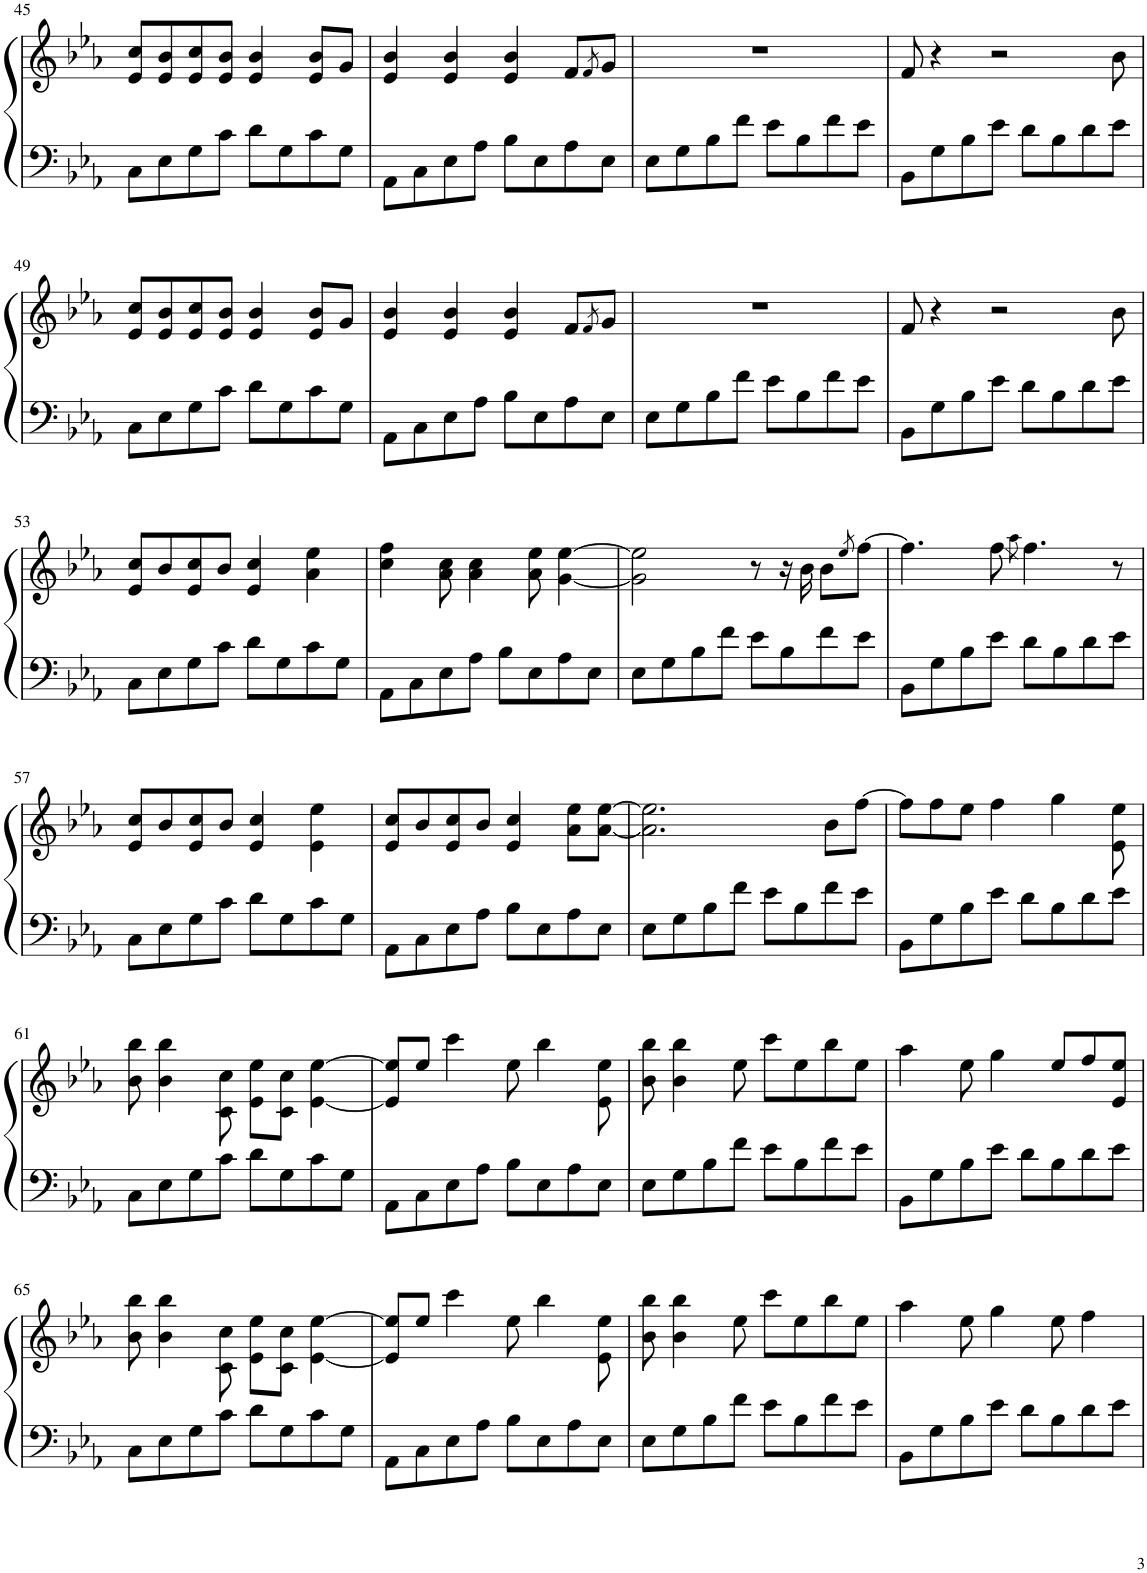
**kern	**kern
*part1	*part1
*staff2	*staff1
*I"Piano	*
*I'Pno.	*
!!LO:PB:g=z
*clefF4	*clefG2
*k[b-e-a-]	*k[b-e-a-]
*M4/4	*M4/4
=45	=45
8C\L	8e-/ 8cc/L
8E-\	8e-/ 8b-/
8G\	8e-/ 8cc/
8c\J	8e-/ 8b-/J
8d\L	4e-/ 4b-/
8G\	.
8c\	8e-/ 8b-/L
8G\J	8g/J
=46	=46
8AA-\L	4e-/ 4b-/
8C\	.
8E-\	4e-/ 4b-/
8A-\J	.
8B-\L	4e-/ 4b-/
8E-\	.
8A-\	8f/L
.	8qf/
8E-\J	8g/J
=47	=47
8E-\L	1r
8G\	.
8B-\	.
8f\J	.
8e-\L	.
8B-\	.
8f\	.
8e-\J	.
=48	=48
8BB-\L	8f/
8G\	4r
8B-\	.
8e-\J	2r
8d\L	.
8B-\	.
8d\	.
8e-\J	8b-\
!!LO:LB:g=z
=49	=49
8C\L	8e-/ 8cc/L
8E-\	8e-/ 8b-/
8G\	8e-/ 8cc/
8c\J	8e-/ 8b-/J
8d\L	4e-/ 4b-/
8G\	.
8c\	8e-/ 8b-/L
8G\J	8g/J
=50	=50
8AA-\L	4e-/ 4b-/
8C\	.
8E-\	4e-/ 4b-/
8A-\J	.
8B-\L	4e-/ 4b-/
8E-\	.
8A-\	8f/L
.	8qf/
8E-\J	8g/J
=51	=51
8E-\L	1r
8G\	.
8B-\	.
8f\J	.
8e-\L	.
8B-\	.
8f\	.
8e-\J	.
=52	=52
8BB-\L	8f/
8G\	4r
8B-\	.
8e-\J	2r
8d\L	.
8B-\	.
8d\	.
8e-\J	8b-\
!!LO:LB:g=z
=53	=53
8C\L	8e-/ 8cc/L
8E-\	8b-/
8G\	8e-/ 8cc/
8c\J	8b-/J
8d\L	4e-/ 4cc/
8G\	.
8c\	4a-\ 4ee-\
8G\J	.
=54	=54
8AA-\L	4cc\ 4ff\
8C\	.
8E-\	8a-\ 8cc\
8A-\J	4a-\ 4cc\
8B-\L	.
8E-\	8a-\ 8ee-\
8A-\	[4g\ [4ee-\
8E-\J	.
=55	=55
8E-\L	2g\] 2ee-\]
8G\	.
8B-\	.
8f\J	.
8e-\L	8r
8B-\	16r
.	16b-\
8f\	8b-\L
.	8qee-/
8e-\J	[8ff\J
=56	=56
8BB-\L	4.ff\]
8G\	.
8B-\	.
8e-\J	8ff\
.	8qaa-\
8d\L	4.ff\
8B-\	.
8d\	.
8e-\J	8r
!!LO:LB:g=z
=57	=57
8C\L	8e-/ 8cc/L
8E-\	8b-/
8G\	8e-/ 8cc/
8c\J	8b-/J
8d\L	4e-/ 4cc/
8G\	.
8c\	4e-\ 4ee-\
8G\J	.
=58	=58
8AA-\L	8e-/ 8cc/L
8C\	8b-/
8E-\	8e-/ 8cc/
8A-\J	8b-/J
8B-\L	4e-/ 4cc/
8E-\	.
8A-\	8a-\ 8ee-\L
8E-\J	[8a-\ [8ee-\J
=59	=59
8E-\L	2.a-\] 2.ee-\]
8G\	.
8B-\	.
8f\J	.
8e-\L	.
8B-\	.
8f\	8b-\L
8e-\J	[8ff\J
=60	=60
8BB-\L	8ff\L]
8G\	8ff\
8B-\	8ee-\J
8e-\J	4ff\
8d\L	.
8B-\	4gg\
8d\	.
8e-\J	8e-\ 8ee-\
!!LO:LB:g=z
=61	=61
8C\L	8b-\ 8bb-\
8E-\	4b-\ 4bb-\
8G\	.
8c\J	8c\ 8cc\
8d\L	8e-\ 8ee-\L
8G\	8c\ 8cc\J
8c\	[4e-\ [4ee-\
8G\J	.
=62	=62
8AA-\L	8e-/] 8ee-/]L
8C\	8ee-/J
8E-\	4ccc\
8A-\J	.
8B-\L	8ee-\
8E-\	4bb-\
8A-\	.
8E-\J	8e-\ 8ee-\
=63	=63
8E-\L	8b-\ 8bb-\
8G\	4b-\ 4bb-\
8B-\	.
8f\J	8ee-\
8e-\L	8ccc\L
8B-\	8ee-\
8f\	8bb-\
8e-\J	8ee-\J
=64	=64
8BB-\L	4aa-\
8G\	.
8B-\	8ee-\
8e-\J	4gg\
8d\L	.
8B-\	8ee-/L
8d\	8ff/
8e-\J	8e-/ 8ee-/J
!!LO:LB:g=z
=65	=65
8C\L	8b-\ 8bb-\
8E-\	4b-\ 4bb-\
8G\	.
8c\J	8c\ 8cc\
8d\L	8e-\ 8ee-\L
8G\	8c\ 8cc\J
8c\	[4e-\ [4ee-\
8G\J	.
=66	=66
8AA-\L	8e-/] 8ee-/]L
8C\	8ee-/J
8E-\	4ccc\
8A-\J	.
8B-\L	8ee-\
8E-\	4bb-\
8A-\	.
8E-\J	8e-\ 8ee-\
=67	=67
8E-\L	8b-\ 8bb-\
8G\	4b-\ 4bb-\
8B-\	.
8f\J	8ee-\
8e-\L	8ccc\L
8B-\	8ee-\
8f\	8bb-\
8e-\J	8ee-\J
=68	=68
8BB-\L	4aa-\
8G\	.
8B-\	8ee-\
8e-\J	4gg\
8d\L	.
8B-\	8ee-\
8d\	4ff\
8e-\J	.
=	=
*-	*-
